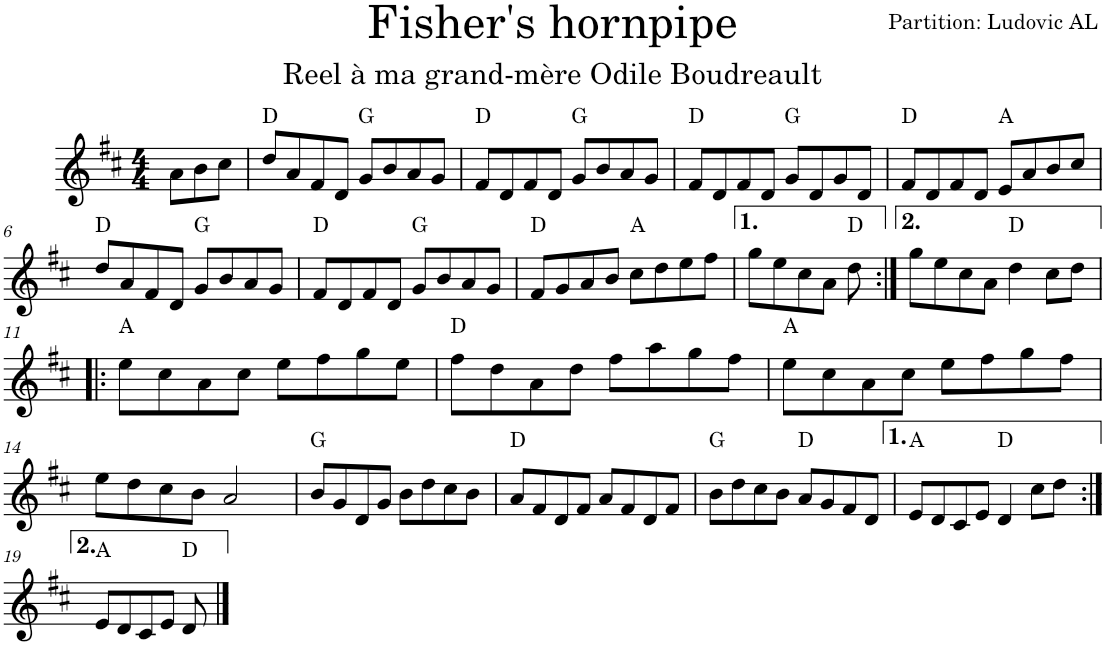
**kern	**harte
*part1	*part1
*staff1	*
*I"Violon	*
*I'Vln.	*
*clefG2	*
*k[f#c#]	*
*M4/4	*
=1	=1
8a\L	.
8b\	.
8cc#\J	.
=2	=2
8dd/L	D:maj
8a/	.
8f#/	.
8d/J	.
8g/L	G:maj
8b/	.
8a/	.
8g/J	.
=3	=3
8f#/L	D:maj
8d/	.
8f#/	.
8d/J	.
8g/L	G:maj
8b/	.
8a/	.
8g/J	.
=4	=4
8f#/L	D:maj
8d/	.
8f#/	.
8d/J	.
8g/L	G:maj
8d/	.
8g/	.
8d/J	.
=5	=5
8f#/L	D:maj
8d/	.
8f#/	.
8d/J	.
8e/L	A:maj
8a/	.
8b/	.
8cc#/J	.
!!LO:LB:g=z
=6	=6
8dd/L	D:maj
8a/	.
8f#/	.
8d/J	.
8g/L	G:maj
8b/	.
8a/	.
8g/J	.
=7	=7
8f#/L	D:maj
8d/	.
8f#/	.
8d/J	.
8g/L	G:maj
8b/	.
8a/	.
8g/J	.
=8	=8
8f#/L	D:maj
8g/	.
8a/	.
8b/J	.
8cc#\L	A:maj
8dd\	.
8ee\	.
8ff#\J	.
=9	=9
8gg\L	.
8ee\	.
8cc#\	.
8a\J	.
8dd\	D:maj
=10:|!	=10:|!
8gg\L	.
8ee\	.
8cc#\	.
8a\J	.
4dd\	D:maj
8cc#\L	.
8dd\J	.
!!LO:LB:g=z
=11!|:	=11!|:
8ee\L	A:maj
8cc#\	.
8a\	.
8cc#\J	.
8ee\L	.
8ff#\	.
8gg\	.
8ee\J	.
=12	=12
8ff#\L	D:maj
8dd\	.
8a\	.
8dd\J	.
8ff#\L	.
8aa\	.
8gg\	.
8ff#\J	.
=13	=13
8ee\L	A:maj
8cc#\	.
8a\	.
8cc#\J	.
8ee\L	.
8ff#\	.
8gg\	.
8ff#\J	.
!!LO:LB:g=z
=14	=14
8ee\L	.
8dd\	.
8cc#\	.
8b\J	.
2a/	.
=15	=15
8b/L	G:maj
8g/	.
8d/	.
8g/J	.
8b\L	.
8dd\	.
8cc#\	.
8b\J	.
=16	=16
8a/L	D:maj
8f#/	.
8d/	.
8f#/J	.
8a/L	.
8f#/	.
8d/	.
8f#/J	.
=17	=17
8b\L	G:maj
8dd\	.
8cc#\	.
8b\J	.
8a/L	D:maj
8g/	.
8f#/	.
8d/J	.
=18	=18
8e/L	A:maj
8d/	.
8c#/	.
8e/J	.
4d/	D:maj
8cc#\L	.
8dd\J	.
!!LO:LB:g=z
=19:|!	=19:|!
8e/L	A:maj
8d/	.
8c#/	.
8e/J	.
8d/	D:maj
==	==
*-	*-
